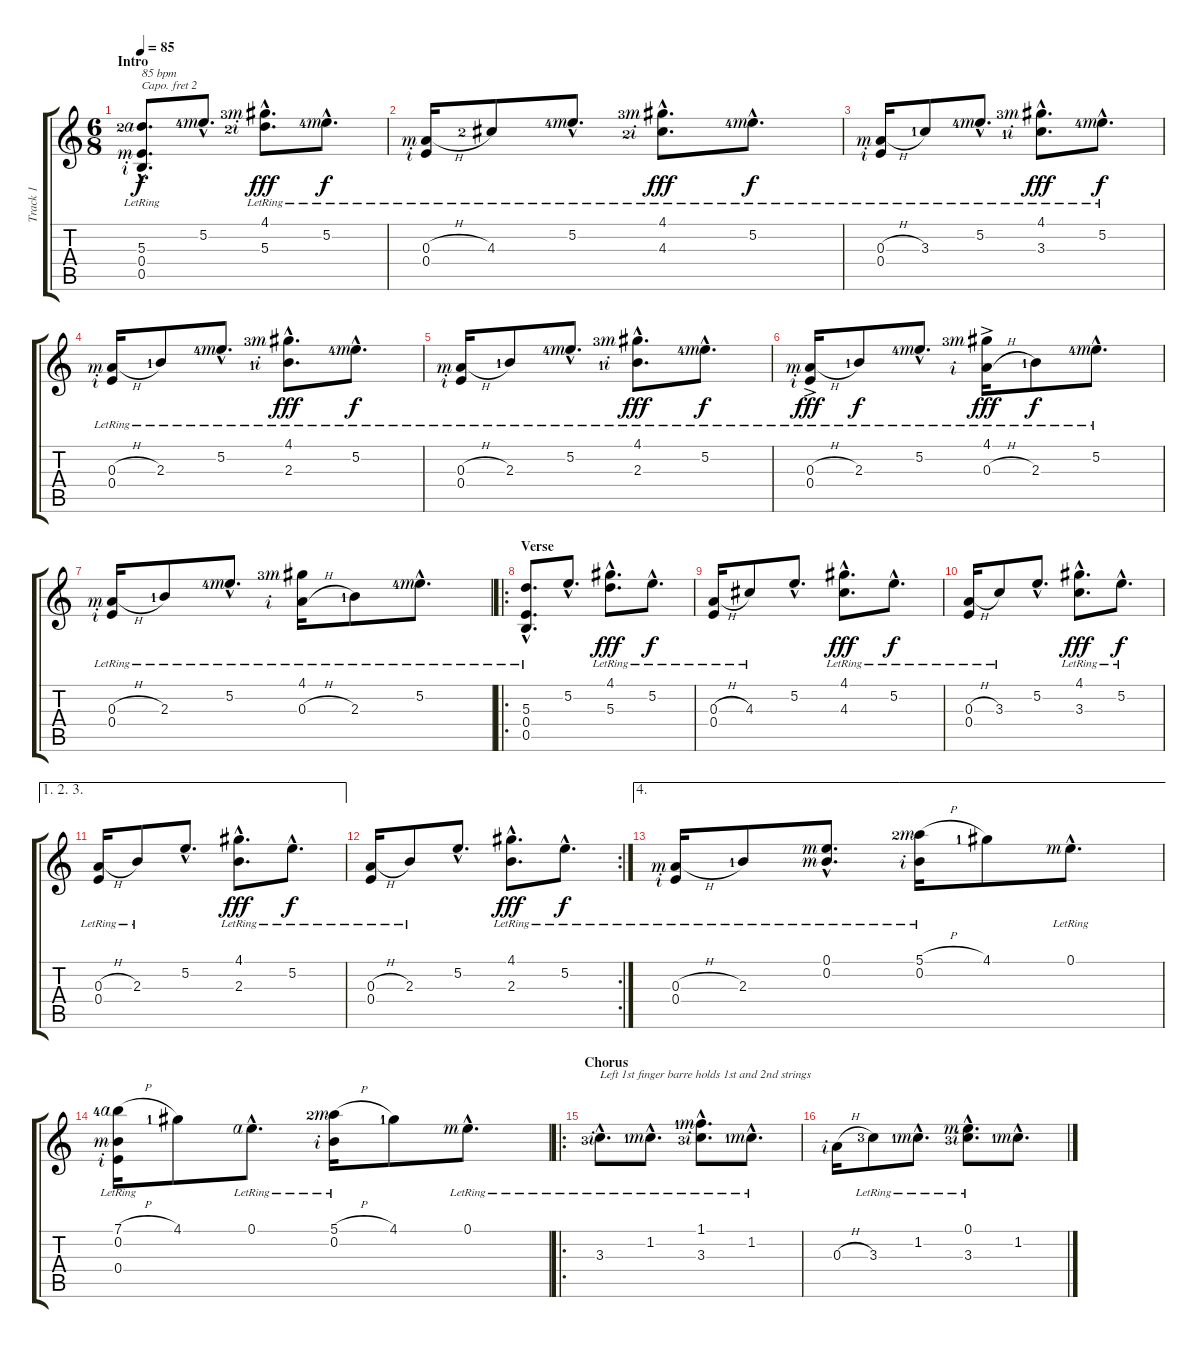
\track ("Track 1" "Track 1") {instrument acousticguitarsteel}
\staff {score tabs}
\capo 2
\tuning (D4 A3 G3 D3 A2 D2) {hide}
\ts (6 8)
\section ("" "Intro")
\tempo 85
\clef g2
\ks c
(5.3{hac lf 3 rf 4} 0.4{hac lr rf 3} 0.5{hac lr rf 2}).8{d txt "85 bpm" dy f instrument acousticguitarsteel} 5.2{hac lf 5 rf 3}.8{d} (4.1{hac lr lf 4 rf 3} 5.3{hac lr lf 3 rf 2}).8{d dy fff} 5.2{hac lr lf 5 rf 3}.8{d dy f} |
(0.3{h rf 3} 0.4{lr rf 2}).16 4.3{lr lf 3}.8 5.2{hac lr lf 5 rf 3}.8{d} (4.1{hac lr lf 4 rf 3} 4.3{hac lr lf 3 rf 2}).8{d dy fff} 5.2{hac lr lf 5 rf 3}.8{d dy f} |
(0.3{h rf 3} 0.4{lr rf 2}).16 3.3{lr lf 2}.8 5.2{hac lr lf 5 rf 3}.8{d} (4.1{hac lr lf 4 rf 3} 3.3{hac lr lf 2 rf 2}).8{d dy fff} 5.2{hac lr lf 5 rf 3}.8{d dy f} |
(0.3{h rf 3} 0.4{lr rf 2}).16 2.3{lr lf 2}.8 5.2{hac lr lf 5 rf 3}.8{d} (4.1{hac lr lf 4 rf 3} 2.3{hac lr lf 2 rf 2}).8{d dy fff} 5.2{hac lr lf 5 rf 3}.8{d dy f} |
(0.3{h rf 3} 0.4{lr rf 2}).16 2.3{lr lf 2}.8 5.2{hac lr lf 5 rf 3}.8{d} (4.1{hac lr lf 4 rf 3} 2.3{hac lr lf 2 rf 2}).8{d dy fff} 5.2{hac lr lf 5 rf 3}.8{d dy f} |
(0.3{h ac rf 3} 0.4{lr rf 2}).16{dy fff} 2.3{lr lf 2}.8{dy f} 5.2{hac lr lf 5 rf 3}.8{d} (4.1{lr lf 4 rf 3} 0.3{h ac rf 2}).16{dy fff} 2.3{lr lf 2}.8{dy f} 5.2{hac lr lf 5 rf 3}.8{d} |
(0.3{h rf 3} 0.4{lr rf 2}).16 2.3{lr lf 2}.8 5.2{hac lr lf 5 rf 3}.8{d} (4.1{lr lf 4 rf 3} 0.3{h rf 2}).16 2.3{lr lf 2}.8 5.2{hac lr lf 5 rf 3}.8{d} |
\ro
\section ("" "Verse")
(5.3{hac} 0.4{hac lr} 0.5{hac lr}).8{d} 5.2{hac}.8{d} (4.1{hac lr} 5.3{hac lr}).8{d dy fff} 5.2{hac lr}.8{d dy f} |
(0.3{h} 0.4{lr}).16 4.3{lr}.8 5.2{hac}.8{d} (4.1{hac lr} 4.3{hac lr}).8{d dy fff} 5.2{hac lr}.8{d dy f} |
(0.3{h} 0.4{lr}).16 3.3{lr}.8 5.2{hac}.8{d} (4.1{hac lr} 3.3{hac lr}).8{d dy fff} 5.2{hac lr}.8{d dy f} |
\ae (1 2 3)
(0.3{h} 0.4{lr}).16 2.3{lr}.8 5.2{hac}.8{d} (4.1{hac lr} 2.3{hac lr}).8{d dy fff} 5.2{hac lr}.8{d dy f} |
\rc 2
(0.3{h} 0.4{lr}).16 2.3{lr}.8 5.2{hac}.8{d} (4.1{hac lr} 2.3{hac lr}).8{d dy fff} 5.2{hac lr}.8{d dy f} |
\ae 4
(0.3{h rf 3} 0.4{lr rf 2}).16 2.3{lr lf 2}.8 (0.1{hac lr rf 3} 0.2{hac lr rf 3}).8{d} (5.1{h lf 3 rf 3} 0.2{lr rf 2}).16 4.1{lf 2}.8 0.1{hac lr rf 3}.8{d} |
(7.1{h lf 5 rf 4} 0.2{lr rf 3} 0.4{lr rf 2}).16 4.1{lf 2}.8 0.1{hac lr rf 4}.8{d} (5.1{h lf 3 rf 3} 0.2{lr rf 2}).16 4.1{lf 2}.8 0.1{hac lr rf 3}.8{d} |
\ro
\section ("" "Chorus")
3.3{hac lr lf 4 rf 2}.8{d txt "Left 1st finger barre holds 1st and 2nd strings"} 1.2{hac lr lf 2 rf 3}.8{d} (1.1{hac lr lf 2 rf 3} 3.3{hac lr lf 4 rf 2}).8{d} 1.2{hac lr lf 2 rf 3}.8{d} |
0.3{h rf 2}.16 3.3{lr lf 4}.8 1.2{hac lr lf 2 rf 3}.8{d} (0.1{hac lr rf 3} 3.3{hac lr lf 4 rf 2}).8{d} 1.2{hac lf 2 rf 3}.8{d}
